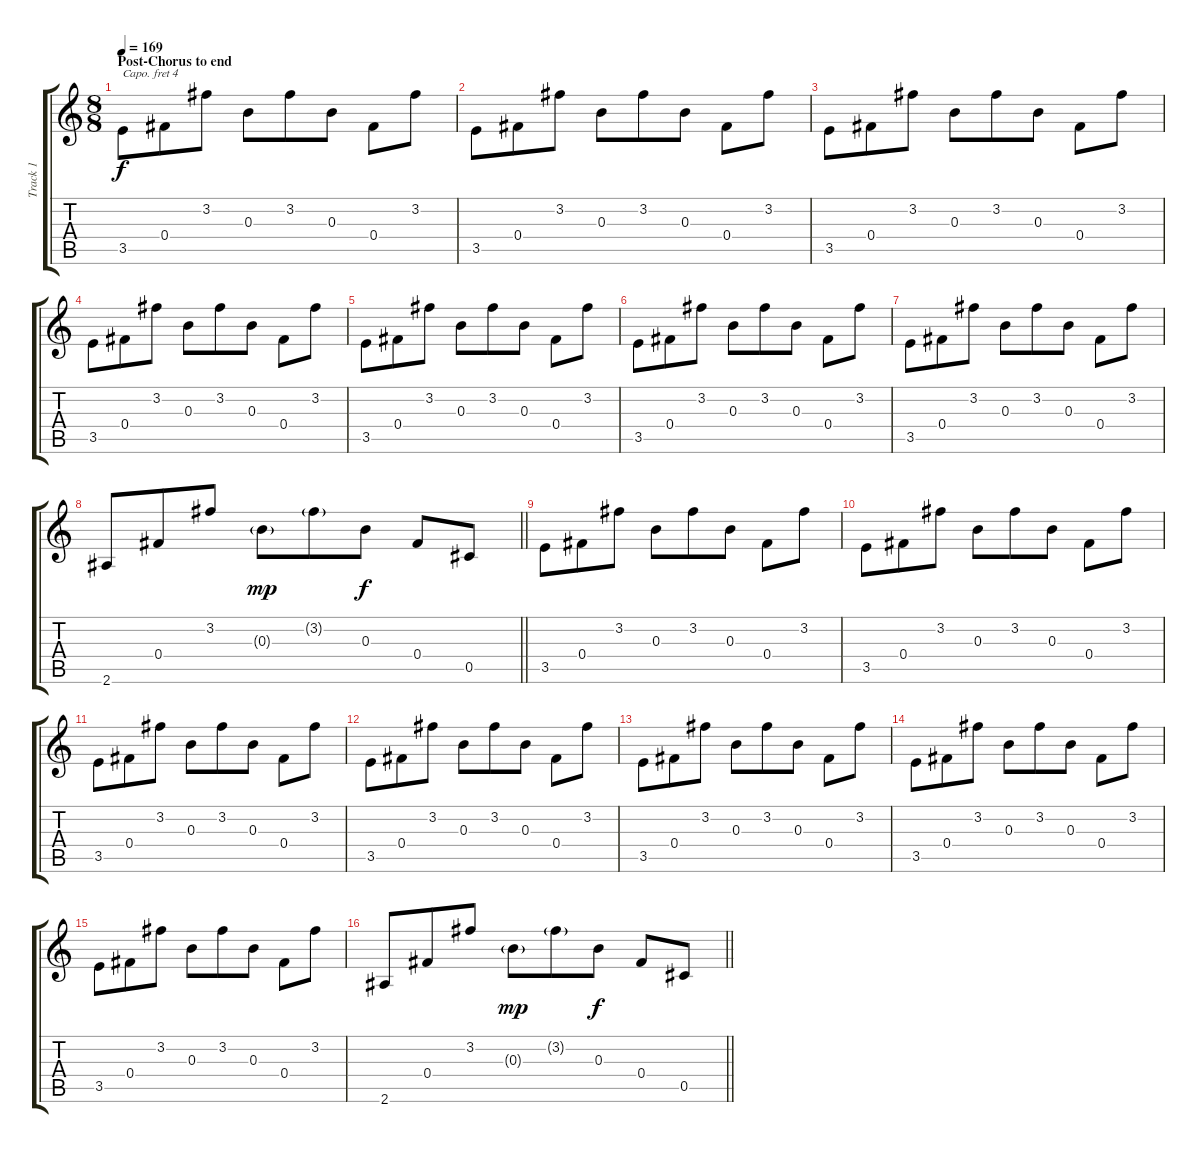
\track ("Track 1" "Track 1") {instrument acousticguitarnylon}
\staff {score tabs}
\capo 4
\tuning (E4 B3 G3 D3 A2 E2) {hide}
\ts (8 8)
\section ("" "Post-Chorus to end")
\tempo 169
\clef g2
\ks c
3.5.8{dy f volume 11} 0.4.8 3.2.8 0.3.8 3.2.8 0.3.8 0.4.8 3.2.8 |
3.5.8 0.4.8 3.2.8 0.3.8 3.2.8 0.3.8 0.4.8 3.2.8 |
3.5.8 0.4.8 3.2.8 0.3.8 3.2.8 0.3.8 0.4.8 3.2.8 |
3.5.8 0.4.8 3.2.8 0.3.8 3.2.8 0.3.8 0.4.8 3.2.8 |
3.5.8 0.4.8 3.2.8 0.3.8 3.2.8 0.3.8 0.4.8 3.2.8 |
3.5.8 0.4.8 3.2.8 0.3.8 3.2.8 0.3.8 0.4.8 3.2.8 |
3.5.8 0.4.8 3.2.8 0.3.8 3.2.8 0.3.8 0.4.8 3.2.8 |
\barLineRight lightlight
2.6.8 0.4.8 3.2.8 0.3{g}.8{dy mp} 3.2{g}.8 0.3.8{dy f} 0.4.8 0.5.8 |
3.5.8 0.4.8 3.2.8 0.3.8 3.2.8 0.3.8 0.4.8 3.2.8 |
3.5.8 0.4.8 3.2.8 0.3.8 3.2.8 0.3.8 0.4.8 3.2.8 |
3.5.8 0.4.8 3.2.8 0.3.8 3.2.8 0.3.8 0.4.8 3.2.8 |
3.5.8 0.4.8 3.2.8 0.3.8 3.2.8 0.3.8 0.4.8 3.2.8 |
3.5.8 0.4.8 3.2.8 0.3.8 3.2.8 0.3.8 0.4.8 3.2.8 |
3.5.8 0.4.8 3.2.8 0.3.8 3.2.8 0.3.8 0.4.8 3.2.8 |
3.5.8 0.4.8 3.2.8 0.3.8 3.2.8 0.3.8 0.4.8 3.2.8 |
\barLineRight lightlight
2.6.8 0.4.8 3.2.8 0.3{g}.8{dy mp} 3.2{g}.8 0.3.8{dy f} 0.4.8 0.5.8
